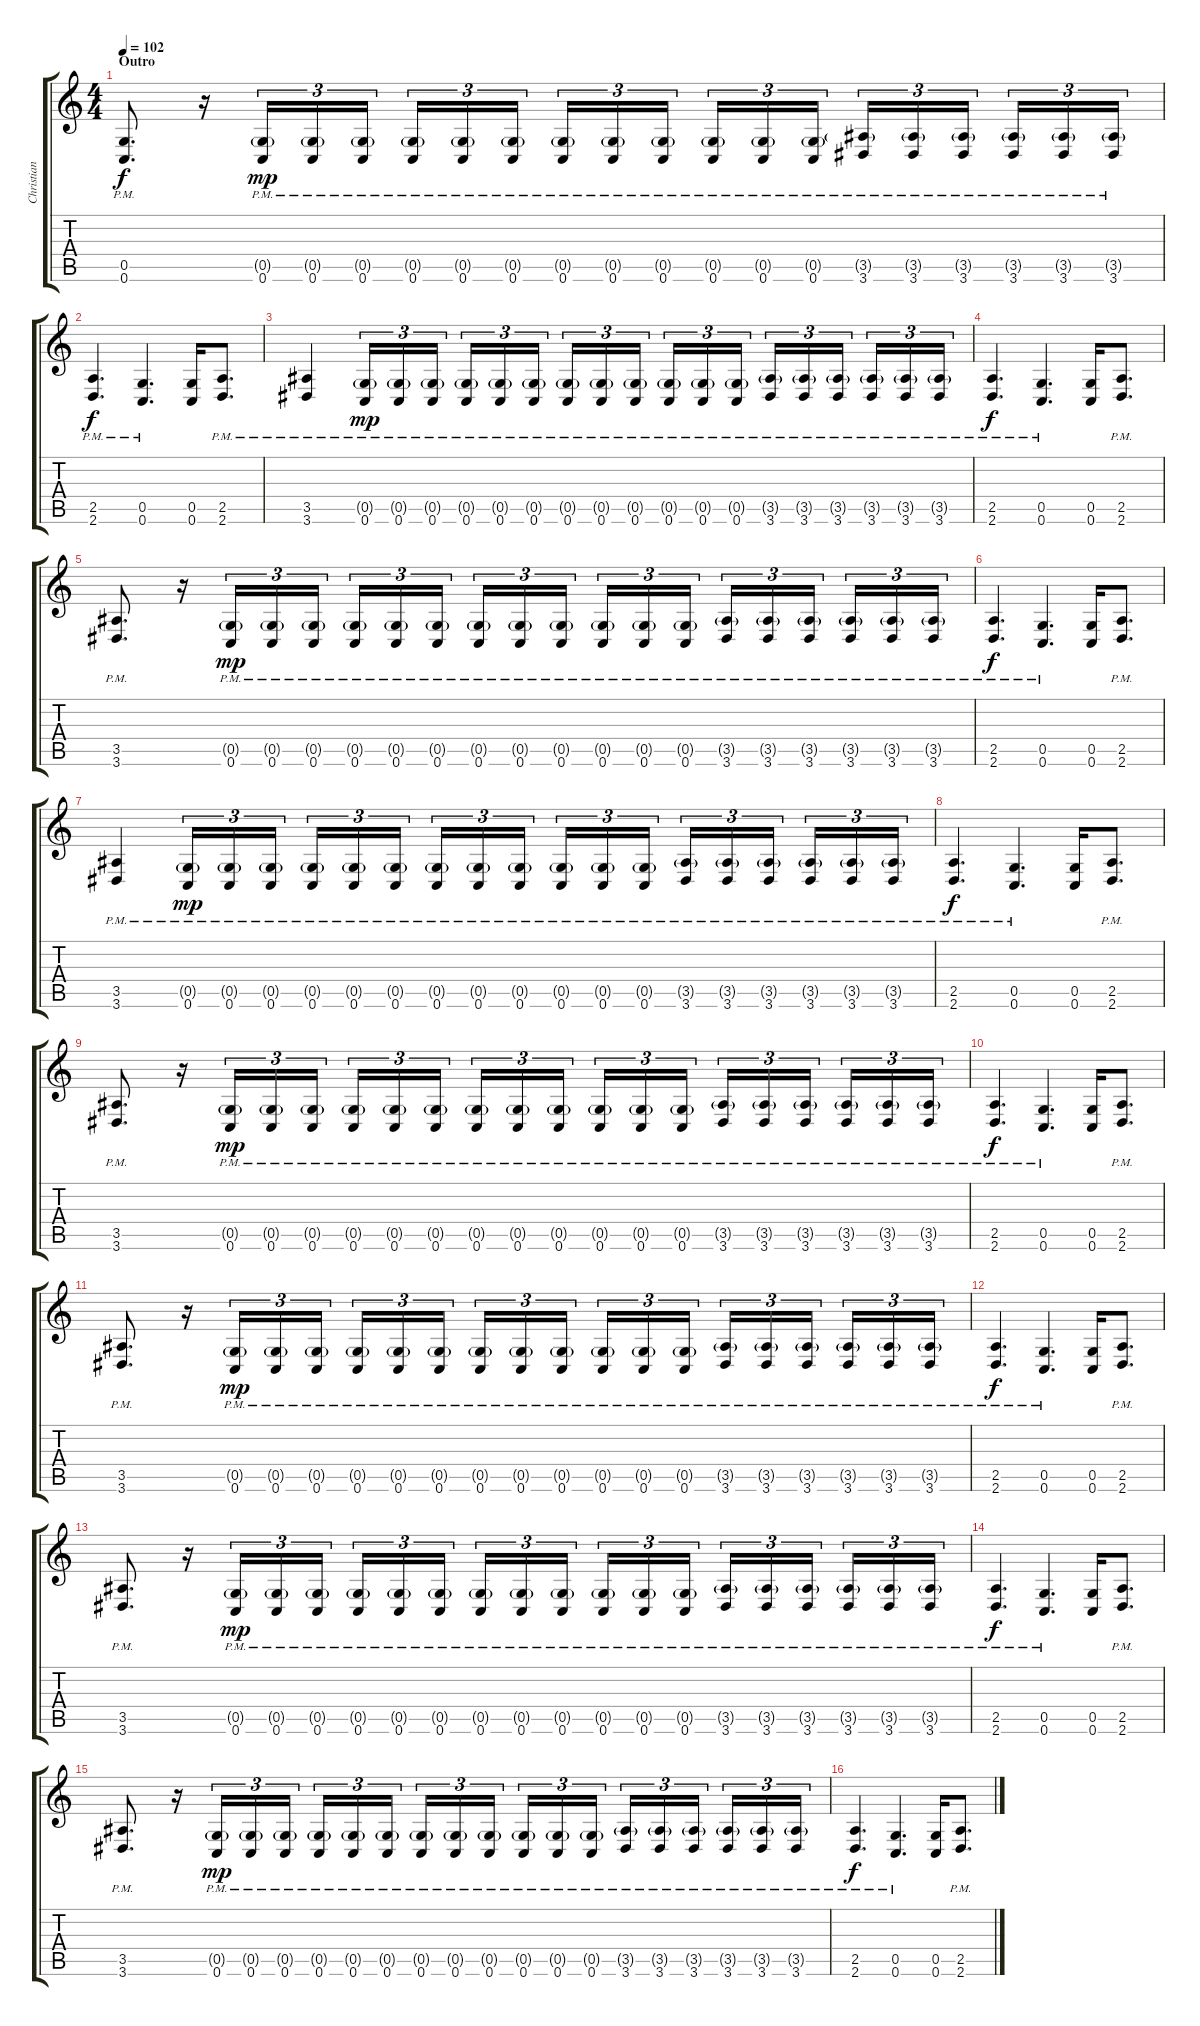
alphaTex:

\track ("Christian Andreu" "Christian ") {instrument overdrivenguitar}
\staff {score tabs}
\tuning (D4 A3 F3 C3 G2 C2) {hide}
\ts (4 4)
\section ("" "Outro")
\tempo 102
\clef g2
\ks c
(0.5{pm} 0.6{pm}).8{d dy f volume 13} r.16 (0.5{g pm} 0.6).16{tu (3 2) dy mp} (0.5{g pm} 0.6).16{tu (3 2)} (0.5{g pm} 0.6).16{tu (3 2) beam splitsecondary} (0.5{g pm} 0.6).16{tu (3 2)} (0.5{g pm} 0.6).16{tu (3 2)} (0.5{g pm} 0.6).16{tu (3 2)} (0.5{g pm} 0.6).16{tu (3 2)} (0.5{g pm} 0.6).16{tu (3 2)} (0.5{g pm} 0.6).16{tu (3 2) beam splitsecondary} (0.5{g pm} 0.6).16{tu (3 2)} (0.5{g pm} 0.6).16{tu (3 2)} (0.5{g pm} 0.6).16{tu (3 2)} (3.5{g pm} 3.6).16{tu (3 2)} (3.5{g pm} 3.6).16{tu (3 2)} (3.5{g pm} 3.6).16{tu (3 2) beam splitsecondary} (3.5{g pm} 3.6).16{tu (3 2)} (3.5{g pm} 3.6).16{tu (3 2)} (3.5{g pm} 3.6).16{tu (3 2)} |
(2.5{pm} 2.6{pm}).4{d dy f} (0.5{pm} 0.6{pm}).4{d} (0.5 0.6).16 (2.5{pm} 2.6).8{d} |
(3.5{pm} 3.6{pm}).4 (0.5{g pm} 0.6).16{tu (3 2) dy mp} (0.5{g pm} 0.6).16{tu (3 2)} (0.5{g pm} 0.6).16{tu (3 2) beam splitsecondary} (0.5{g pm} 0.6).16{tu (3 2)} (0.5{g pm} 0.6).16{tu (3 2)} (0.5{g pm} 0.6).16{tu (3 2)} (0.5{g pm} 0.6).16{tu (3 2)} (0.5{g pm} 0.6).16{tu (3 2)} (0.5{g pm} 0.6).16{tu (3 2) beam splitsecondary} (0.5{g pm} 0.6).16{tu (3 2)} (0.5{g pm} 0.6).16{tu (3 2)} (0.5{g pm} 0.6).16{tu (3 2)} (3.5{g pm} 3.6).16{tu (3 2)} (3.5{g pm} 3.6).16{tu (3 2)} (3.5{g pm} 3.6).16{tu (3 2) beam splitsecondary} (3.5{g pm} 3.6).16{tu (3 2)} (3.5{g pm} 3.6).16{tu (3 2)} (3.5{g pm} 3.6).16{tu (3 2)} |
(2.5{pm} 2.6{pm}).4{d dy f} (0.5{pm} 0.6{pm}).4{d} (0.5 0.6).16 (2.5{pm} 2.6).8{d} |
(3.5{pm} 3.6{pm}).8{d} r.16 (0.5{g pm} 0.6).16{tu (3 2) dy mp} (0.5{g pm} 0.6).16{tu (3 2)} (0.5{g pm} 0.6).16{tu (3 2) beam splitsecondary} (0.5{g pm} 0.6).16{tu (3 2)} (0.5{g pm} 0.6).16{tu (3 2)} (0.5{g pm} 0.6).16{tu (3 2)} (0.5{g pm} 0.6).16{tu (3 2)} (0.5{g pm} 0.6).16{tu (3 2)} (0.5{g pm} 0.6).16{tu (3 2) beam splitsecondary} (0.5{g pm} 0.6).16{tu (3 2)} (0.5{g pm} 0.6).16{tu (3 2)} (0.5{g pm} 0.6).16{tu (3 2)} (3.5{g pm} 3.6).16{tu (3 2)} (3.5{g pm} 3.6).16{tu (3 2)} (3.5{g pm} 3.6).16{tu (3 2) beam splitsecondary} (3.5{g pm} 3.6).16{tu (3 2)} (3.5{g pm} 3.6).16{tu (3 2)} (3.5{g pm} 3.6).16{tu (3 2)} |
(2.5{pm} 2.6{pm}).4{d dy f} (0.5{pm} 0.6{pm}).4{d} (0.5 0.6).16 (2.5{pm} 2.6).8{d} |
(3.5{pm} 3.6{pm}).4 (0.5{g pm} 0.6).16{tu (3 2) dy mp} (0.5{g pm} 0.6).16{tu (3 2)} (0.5{g pm} 0.6).16{tu (3 2) beam splitsecondary} (0.5{g pm} 0.6).16{tu (3 2)} (0.5{g pm} 0.6).16{tu (3 2)} (0.5{g pm} 0.6).16{tu (3 2)} (0.5{g pm} 0.6).16{tu (3 2)} (0.5{g pm} 0.6).16{tu (3 2)} (0.5{g pm} 0.6).16{tu (3 2) beam splitsecondary} (0.5{g pm} 0.6).16{tu (3 2)} (0.5{g pm} 0.6).16{tu (3 2)} (0.5{g pm} 0.6).16{tu (3 2)} (3.5{g pm} 3.6).16{tu (3 2)} (3.5{g pm} 3.6).16{tu (3 2)} (3.5{g pm} 3.6).16{tu (3 2) beam splitsecondary} (3.5{g pm} 3.6).16{tu (3 2)} (3.5{g pm} 3.6).16{tu (3 2)} (3.5{g pm} 3.6).16{tu (3 2)} |
(2.5{pm} 2.6{pm}).4{d dy f} (0.5{pm} 0.6{pm}).4{d} (0.5 0.6).16 (2.5{pm} 2.6).8{d} |
(3.5{pm} 3.6{pm}).8{d} r.16 (0.5{g pm} 0.6).16{tu (3 2) dy mp} (0.5{g pm} 0.6).16{tu (3 2)} (0.5{g pm} 0.6).16{tu (3 2) beam splitsecondary} (0.5{g pm} 0.6).16{tu (3 2)} (0.5{g pm} 0.6).16{tu (3 2)} (0.5{g pm} 0.6).16{tu (3 2)} (0.5{g pm} 0.6).16{tu (3 2)} (0.5{g pm} 0.6).16{tu (3 2)} (0.5{g pm} 0.6).16{tu (3 2) beam splitsecondary} (0.5{g pm} 0.6).16{tu (3 2)} (0.5{g pm} 0.6).16{tu (3 2)} (0.5{g pm} 0.6).16{tu (3 2)} (3.5{g pm} 3.6).16{tu (3 2)} (3.5{g pm} 3.6).16{tu (3 2)} (3.5{g pm} 3.6).16{tu (3 2) beam splitsecondary} (3.5{g pm} 3.6).16{tu (3 2)} (3.5{g pm} 3.6).16{tu (3 2)} (3.5{g pm} 3.6).16{tu (3 2)} |
(2.5{pm} 2.6{pm}).4{d dy f} (0.5{pm} 0.6{pm}).4{d} (0.5 0.6).16 (2.5{pm} 2.6).8{d} |
(3.5{pm} 3.6{pm}).8{d} r.16 (0.5{g pm} 0.6).16{tu (3 2) dy mp} (0.5{g pm} 0.6).16{tu (3 2)} (0.5{g pm} 0.6).16{tu (3 2) beam splitsecondary} (0.5{g pm} 0.6).16{tu (3 2)} (0.5{g pm} 0.6).16{tu (3 2)} (0.5{g pm} 0.6).16{tu (3 2)} (0.5{g pm} 0.6).16{tu (3 2)} (0.5{g pm} 0.6).16{tu (3 2)} (0.5{g pm} 0.6).16{tu (3 2) beam splitsecondary} (0.5{g pm} 0.6).16{tu (3 2)} (0.5{g pm} 0.6).16{tu (3 2)} (0.5{g pm} 0.6).16{tu (3 2)} (3.5{g pm} 3.6).16{tu (3 2)} (3.5{g pm} 3.6).16{tu (3 2)} (3.5{g pm} 3.6).16{tu (3 2) beam splitsecondary} (3.5{g pm} 3.6).16{tu (3 2)} (3.5{g pm} 3.6).16{tu (3 2)} (3.5{g pm} 3.6).16{tu (3 2)} |
(2.5{pm} 2.6{pm}).4{d dy f} (0.5{pm} 0.6{pm}).4{d} (0.5 0.6).16 (2.5{pm} 2.6).8{d} |
(3.5{pm} 3.6{pm}).8{d} r.16 (0.5{g pm} 0.6).16{tu (3 2) dy mp} (0.5{g pm} 0.6).16{tu (3 2)} (0.5{g pm} 0.6).16{tu (3 2) beam splitsecondary} (0.5{g pm} 0.6).16{tu (3 2)} (0.5{g pm} 0.6).16{tu (3 2)} (0.5{g pm} 0.6).16{tu (3 2)} (0.5{g pm} 0.6).16{tu (3 2)} (0.5{g pm} 0.6).16{tu (3 2)} (0.5{g pm} 0.6).16{tu (3 2) beam splitsecondary} (0.5{g pm} 0.6).16{tu (3 2)} (0.5{g pm} 0.6).16{tu (3 2)} (0.5{g pm} 0.6).16{tu (3 2)} (3.5{g pm} 3.6).16{tu (3 2)} (3.5{g pm} 3.6).16{tu (3 2)} (3.5{g pm} 3.6).16{tu (3 2) beam splitsecondary} (3.5{g pm} 3.6).16{tu (3 2)} (3.5{g pm} 3.6).16{tu (3 2)} (3.5{g pm} 3.6).16{tu (3 2)} |
(2.5{pm} 2.6{pm}).4{d dy f} (0.5{pm} 0.6{pm}).4{d} (0.5 0.6).16 (2.5{pm} 2.6).8{d} |
(3.5{pm} 3.6{pm}).8{d} r.16 (0.5{g pm} 0.6).16{tu (3 2) dy mp} (0.5{g pm} 0.6).16{tu (3 2)} (0.5{g pm} 0.6).16{tu (3 2) beam splitsecondary} (0.5{g pm} 0.6).16{tu (3 2)} (0.5{g pm} 0.6).16{tu (3 2)} (0.5{g pm} 0.6).16{tu (3 2)} (0.5{g pm} 0.6).16{tu (3 2)} (0.5{g pm} 0.6).16{tu (3 2)} (0.5{g pm} 0.6).16{tu (3 2) beam splitsecondary} (0.5{g pm} 0.6).16{tu (3 2)} (0.5{g pm} 0.6).16{tu (3 2)} (0.5{g pm} 0.6).16{tu (3 2)} (3.5{g pm} 3.6).16{tu (3 2)} (3.5{g pm} 3.6).16{tu (3 2)} (3.5{g pm} 3.6).16{tu (3 2) beam splitsecondary} (3.5{g pm} 3.6).16{tu (3 2)} (3.5{g pm} 3.6).16{tu (3 2)} (3.5{g pm} 3.6).16{tu (3 2)} |
(2.5{pm} 2.6{pm}).4{d dy f} (0.5{pm} 0.6{pm}).4{d} (0.5 0.6).16 (2.5{pm} 2.6).8{d}
